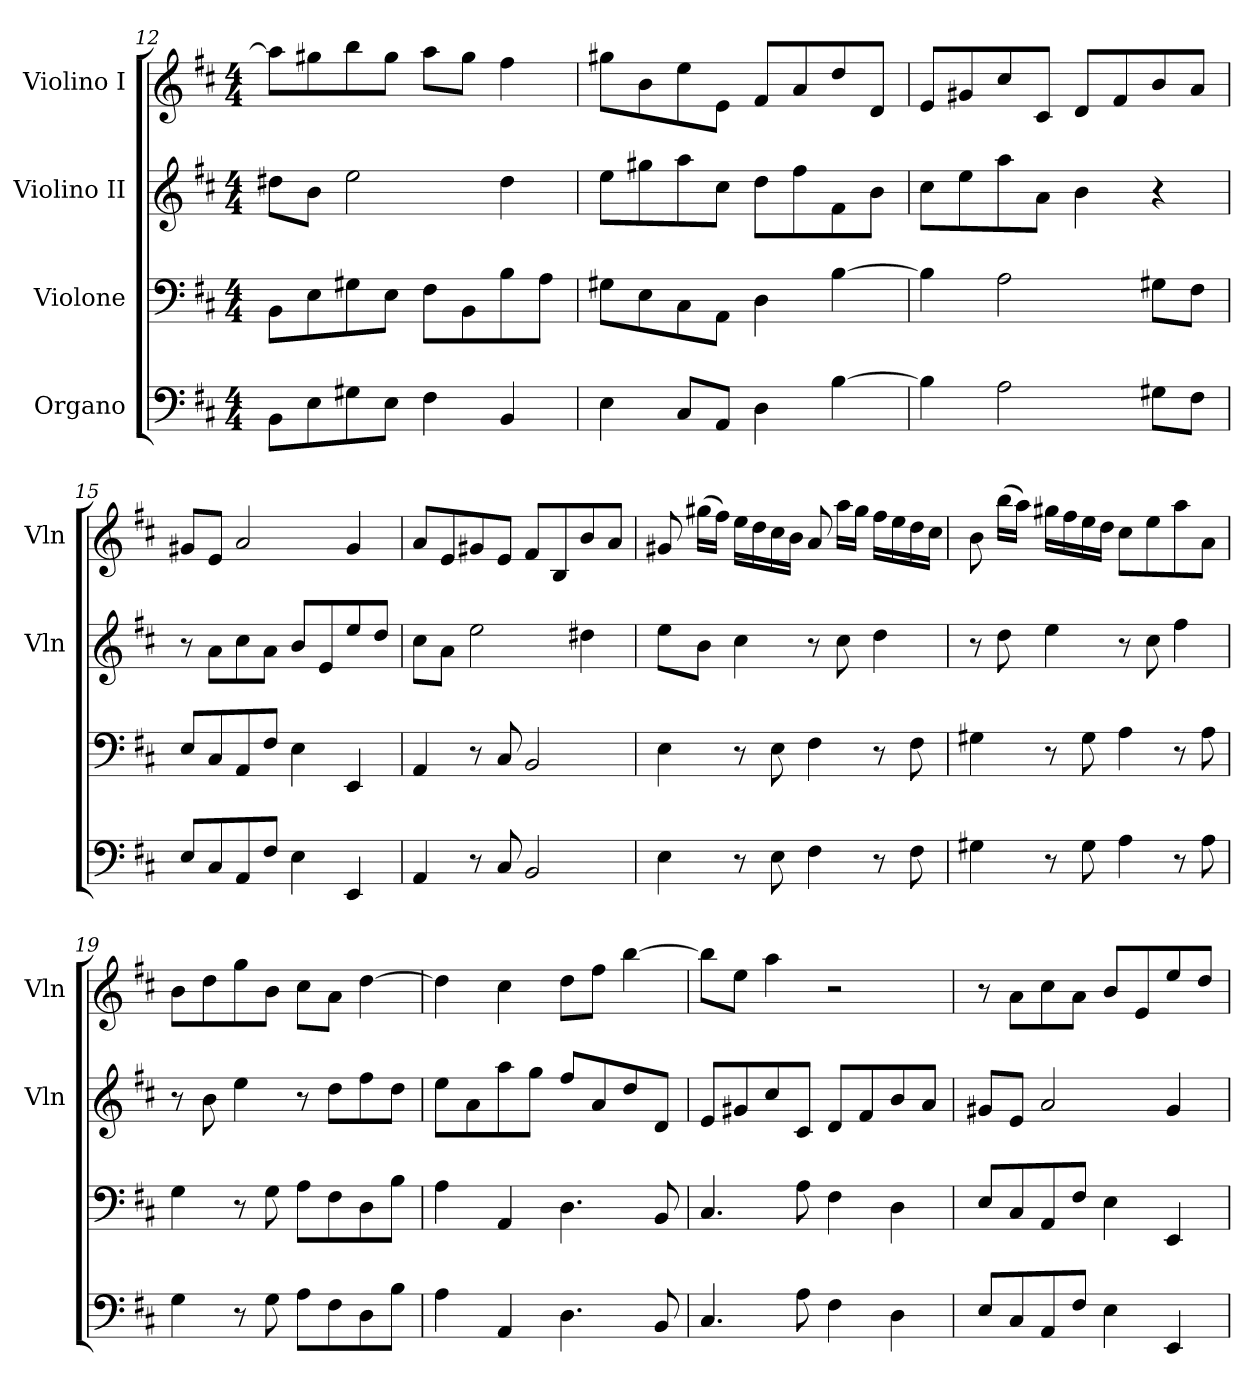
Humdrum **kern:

**kern	**kern	**kern	**kern
*part4	*part3	*part2	*part1
*staff4	*staff3	*staff2	*staff1
*I"Organo	*I"Violone	*I"Violino II	*I"Violino I
*	*	*I'Vln	*I'Vln
*clefF4	*clefF4	*clefG2	*clefG2
*k[f#c#]	*k[f#c#]	*k[f#c#]	*k[f#c#]
*M4/4	*M4/4	*M4/4	*M4/4
=12	=12	=12	=12
8BBL	8BBL	8dd#XL	8aaL]
8E	8E	8bJ	8gg#X
8G#X	8G#X	2ee	8bb
8EJ	8EJ	.	8gg#J
4F#	8F#L	.	8aaL
.	8BB	.	8gg#J
4BB	8B	4dd#	4ff#
.	8AJ	.	.
=13	=13	=13	=13
4E	8G#XL	8eeL	8gg#XL
.	8E	8gg#X	8b
8C#L	8C#	8aa	8ee
8AAJ	8AAJ	8cc#J	8eJ
4D	4D	8ddL	8f#L
.	.	8ff#	8a
[4B	[4B	8f#	8dd
.	.	8bJ	8dJ
=14	=14	=14	=14
4B]	4B]	8cc#L	8eL
.	.	8ee	8g#X
2A	2A	8aa	8cc#
.	.	8aJ	8c#J
.	.	4b	8dL
.	.	.	8f#
8G#XL	8G#XL	4r	8b
8F#J	8F#J	.	8aJ
=15	=15	=15	=15
8EL	8EL	8r	8g#XL
8C#	8C#	8aL	8eJ
8AA	8AA	8cc#	2a
8F#J	8F#J	8aJ	.
4E	4E	8bL	.
.	.	8e	.
4EE	4EE	8ee	4g#
.	.	8ddJ	.
=16	=16	=16	=16
4AA	4AA	8cc#L	8aL
.	.	8aJ	8e
8r	8r	2ee	8g#X
8C#	8C#	.	8eJ
2BB	2BB	.	8f#L
.	.	.	8B
.	.	4dd#X	8b
.	.	.	8aJ
=17	=17	=17	=17
4E	4E	8eeL	8g#X
.	.	8bJ	(16gg#XLL
.	.	.	16ff#JJ)
8r	8r	4cc#	16eeLL
.	.	.	16dd
8E	8E	.	16cc#
.	.	.	16bJJ
4F#	4F#	8r	8a
.	.	8cc#	16aaLL
.	.	.	16gg#JJ
8r	8r	4dd	16ff#LL
.	.	.	16ee
8F#	8F#	.	16dd
.	.	.	16cc#JJ
=18	=18	=18	=18
4G#X	4G#X	8r	8b
.	.	8dd	(16bbLL
.	.	.	16aaJJ)
8r	8r	4ee	16gg#XLL
.	.	.	16ff#
8G#	8G#	.	16ee
.	.	.	16ddJJ
4A	4A	8r	8cc#L
.	.	8cc#	8ee
8r	8r	4ff#	8aa
8A	8A	.	8aJ
=19	=19	=19	=19
4G	4G	8r	8bL
.	.	8b	8dd
8r	8r	4ee	8gg
8G	8G	.	8bJ
8AL	8AL	8r	8cc#L
8F#	8F#	8ddL	8aJ
8D	8D	8ff#	[4dd
8BJ	8BJ	8ddJ	.
=20	=20	=20	=20
4A	4A	8eeL	4dd]
.	.	8a	.
4AA	4AA	8aa	4cc#
.	.	8ggJ	.
4.D	4.D	8ff#L	8ddL
.	.	8a	8ff#J
.	.	8dd	[4bb
8BB	8BB	8dJ	.
=21	=21	=21	=21
4.C#	4.C#	8eL	8bbL]
.	.	8g#X	8eeJ
.	.	8cc#	4aa
8A	8A	8c#J	.
4F#	4F#	8dL	2r
.	.	8f#	.
4D	4D	8b	.
.	.	8aJ	.
=22	=22	=22	=22
8EL	8EL	8g#XL	8r
8C#	8C#	8eJ	8aL
8AA	8AA	2a	8cc#
8F#J	8F#J	.	8aJ
4E	4E	.	8bL
.	.	.	8e
4EE	4EE	4g#	8ee
.	.	.	8ddJ
=	=	=	=
*-	*-	*-	*-
